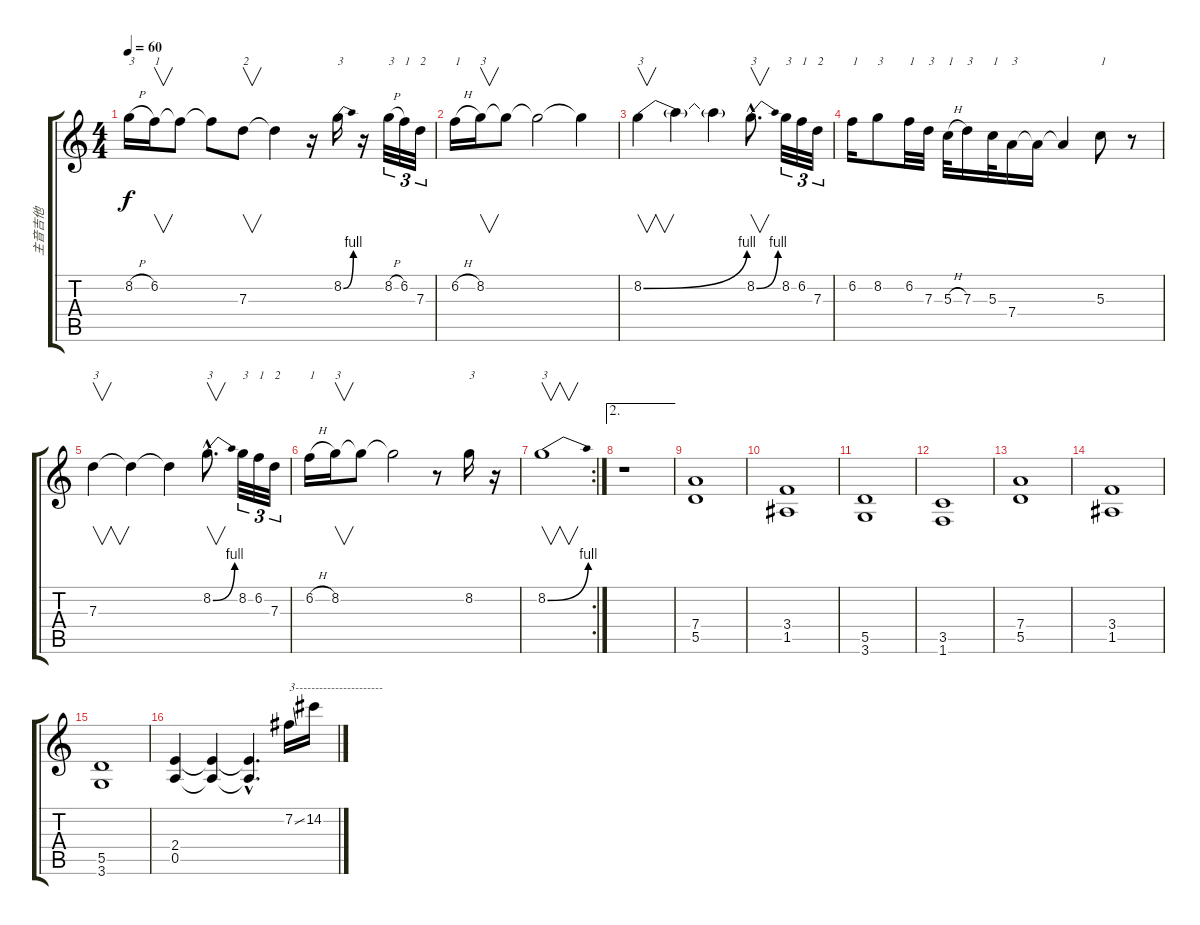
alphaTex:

\track ("主音吉他" "主音吉他") {instrument overdrivenguitar}
\staff {score tabs}
\tuning (E4 B3 G3 D3 A2 E2) {hide}
\ts (4 4)
\tempo 60
\clef g2
\ks c
8.2{h}.16{txt "3" dy f} 6.2.16{v txt "1"} 6.2{t}.8 6.2{t}.8 7.3.8{v txt "2"} 7.3{t}.4 r.16 8.2{be (bend 0 0 60 4)}.16{txt "3"} r.16 8.2{h}.32{tu (3 2) txt "3"} 6.2.32{tu (3 2) txt "1"} 7.3.32{tu (3 2) txt "2"} |
6.2{h}.16{txt "1"} 8.2.16{v txt "3"} 8.2{t}.8 8.2{t}.2 8.2{t}.4 |
8.2{be (bend 0 0 60 4)}.4{v txt "3"} 8.2{t}.4 8.2{t}.4 8.2{be (bend 0 0 60 4) hac}.8{v d txt "3"} 8.2.32{tu (3 2) txt "3"} 6.2.32{tu (3 2) txt "1"} 7.3.32{tu (3 2) txt "2"} |
6.2.16{txt "1"} 8.2.8{txt "3"} 6.2.32{txt "1"} 7.3.32{txt "3"} 5.3{h}.32{txt "1"} 7.3.16{txt "3"} 5.3.32{txt "1"} 7.4.16{txt "3"} 7.4{t}.16 7.4{t}.4 5.3.8{txt "1"} r.8 |
7.3.4{v txt "3"} 7.3{t}.4 7.3{t}.4 8.2{be (bend 0 0 60 4) hac}.8{v d txt "3"} 8.2.32{tu (3 2) txt "3"} 6.2.32{tu (3 2) txt "1"} 7.3.32{tu (3 2) txt "2"} |
6.2{h}.16{txt "1"} 8.2.16{v txt "3"} 8.2{t}.8 8.2{t}.2 r.8 8.2.16{txt "3"} r.16 |
\rc 2
8.2{be (bend 0 0 60 4)}.1{v txt "3"} |
\ae 2
r.1 |
(7.4 5.5).1{instrument distortionguitar} |
(3.4 1.5).1 |
(5.5 3.6).1 |
(3.5 1.6).1 |
(7.4 5.5).1 |
(3.4 1.5).1 |
(5.5 3.6).1 |
(2.4 0.5).4 (2.4{t} 0.5{t}).4 (2.4{hac t} 0.5{hac t}).4{d} 7.2{ss}.16{txt "3----------------------" instrument overdrivenguitar} 14.2.16
